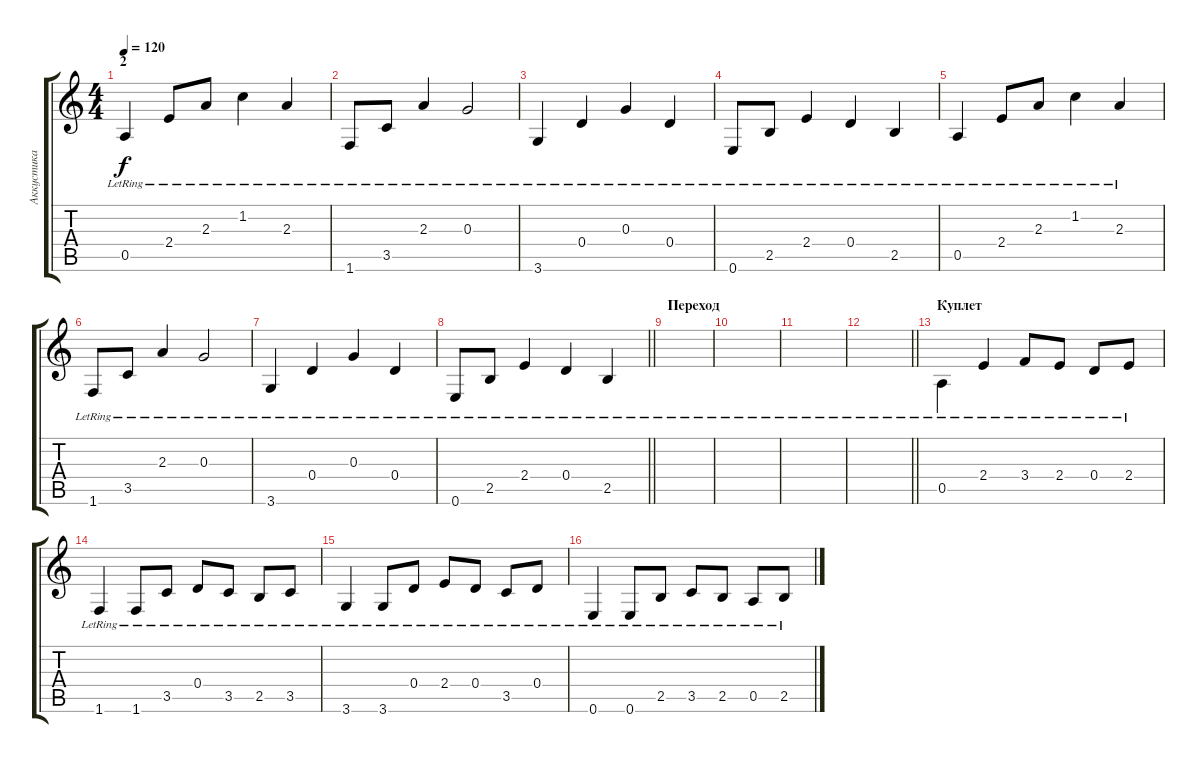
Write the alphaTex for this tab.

\track ("Аккустика" "Аккустика") {instrument acousticguitarsteel}
\staff {score tabs}
\tuning (E4 B3 G3 D3 A2 E2) {hide}
\ts (4 4)
\section ("" "2")
\tempo 120
\clef g2
\ks c
0.5{lr}.4{dy f} 2.4{lr}.8 2.3{lr}.8 1.2{lr}.4 2.3{lr}.4 |
1.6{lr}.8 3.5{lr}.8 2.3{lr}.4 0.3{lr}.2 |
3.6{lr}.4 0.4{lr}.4 0.3{lr}.4 0.4{lr}.4 |
0.6{lr}.8 2.5{lr}.8 2.4{lr}.4 0.4{lr}.4 2.5{lr}.4 |
0.5{lr}.4 2.4{lr}.8 2.3{lr}.8 1.2{lr}.4 2.3{lr}.4 |
1.6{lr}.8 3.5{lr}.8 2.3{lr}.4 0.3{lr}.2 |
3.6{lr}.4 0.4{lr}.4 0.3{lr}.4 0.4{lr}.4 |
\barLineRight lightlight
0.6{lr}.8 2.5{lr}.8 2.4{lr}.4 0.4{lr}.4 2.5{lr}.4 |
\section ("" "Переход")
|
|
|
\barLineRight lightlight
|
\section ("" "Куплет")
0.5{lr}.4{beam Down} 2.4{lr}.4 3.4{lr}.8 2.4{lr}.8 0.4{lr}.8 2.4{lr}.8 |
1.6{lr}.4 1.6{lr}.8 3.5{lr}.8 0.4{lr}.8 3.5{lr}.8 2.5{lr}.8 3.5{lr}.8 |
3.6{lr}.4 3.6{lr}.8 0.4{lr}.8 2.4{lr}.8 0.4{lr}.8 3.5{lr}.8 0.4{lr}.8 |
0.6{lr}.4 0.6{lr}.8 2.5{lr}.8 3.5{lr}.8 2.5{lr}.8 0.5{lr}.8 2.5{lr}.8
